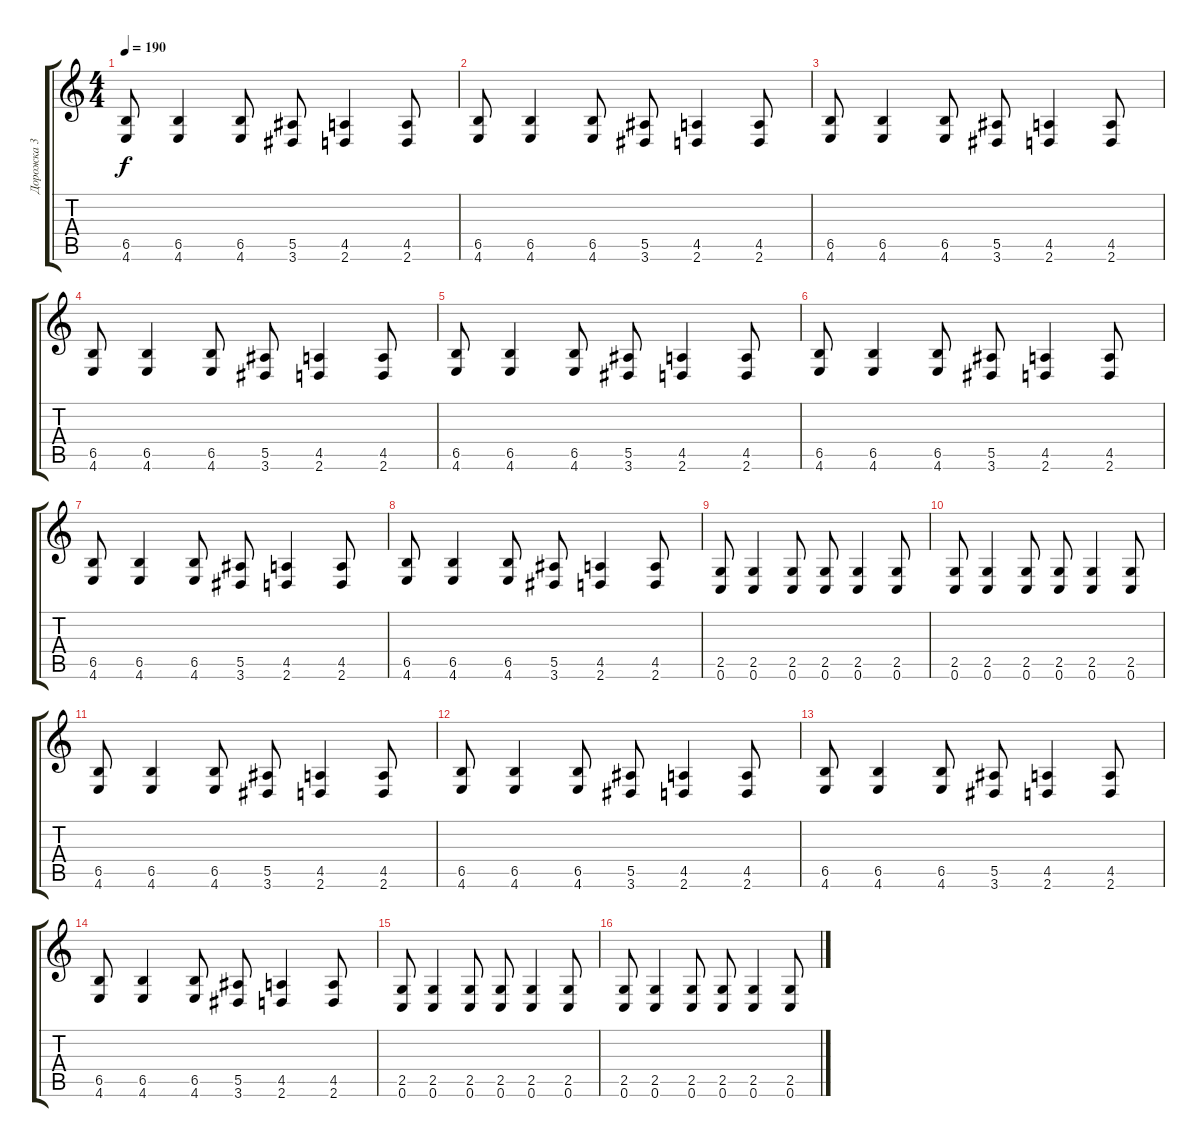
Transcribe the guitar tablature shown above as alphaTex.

\track ("Дорожка 3" "Дорожка 3") {instrument overdrivenguitar}
\staff {score tabs}
\tuning (C4 G3 Eb3 Bb2 F2 C2) {hide}
\ts (4 4)
\tempo 190
\clef g2
\ks c
(6.5 4.6).8{dy f} (6.5 4.6).4 (6.5 4.6).8 (5.5 3.6).8 (4.5 2.6).4 (4.5 2.6).8 |
(6.5 4.6).8 (6.5 4.6).4 (6.5 4.6).8 (5.5 3.6).8 (4.5 2.6).4 (4.5 2.6).8 |
(6.5 4.6).8 (6.5 4.6).4 (6.5 4.6).8 (5.5 3.6).8 (4.5 2.6).4 (4.5 2.6).8 |
(6.5 4.6).8 (6.5 4.6).4 (6.5 4.6).8 (5.5 3.6).8 (4.5 2.6).4 (4.5 2.6).8 |
(6.5 4.6).8 (6.5 4.6).4 (6.5 4.6).8 (5.5 3.6).8 (4.5 2.6).4 (4.5 2.6).8 |
(6.5 4.6).8 (6.5 4.6).4 (6.5 4.6).8 (5.5 3.6).8 (4.5 2.6).4 (4.5 2.6).8 |
(6.5 4.6).8 (6.5 4.6).4 (6.5 4.6).8 (5.5 3.6).8 (4.5 2.6).4 (4.5 2.6).8 |
(6.5 4.6).8 (6.5 4.6).4 (6.5 4.6).8 (5.5 3.6).8 (4.5 2.6).4 (4.5 2.6).8 |
(2.5 0.6).8 (2.5 0.6).4 (2.5 0.6).8 (2.5 0.6).8 (2.5 0.6).4 (2.5 0.6).8 |
(2.5 0.6).8 (2.5 0.6).4 (2.5 0.6).8 (2.5 0.6).8 (2.5 0.6).4 (2.5 0.6).8 |
(6.5 4.6).8 (6.5 4.6).4 (6.5 4.6).8 (5.5 3.6).8 (4.5 2.6).4 (4.5 2.6).8 |
(6.5 4.6).8 (6.5 4.6).4 (6.5 4.6).8 (5.5 3.6).8 (4.5 2.6).4 (4.5 2.6).8 |
(6.5 4.6).8 (6.5 4.6).4 (6.5 4.6).8 (5.5 3.6).8 (4.5 2.6).4 (4.5 2.6).8 |
(6.5 4.6).8 (6.5 4.6).4 (6.5 4.6).8 (5.5 3.6).8 (4.5 2.6).4 (4.5 2.6).8 |
(2.5 0.6).8 (2.5 0.6).4 (2.5 0.6).8 (2.5 0.6).8 (2.5 0.6).4 (2.5 0.6).8 |
(2.5 0.6).8 (2.5 0.6).4 (2.5 0.6).8 (2.5 0.6).8 (2.5 0.6).4 (2.5 0.6).8
